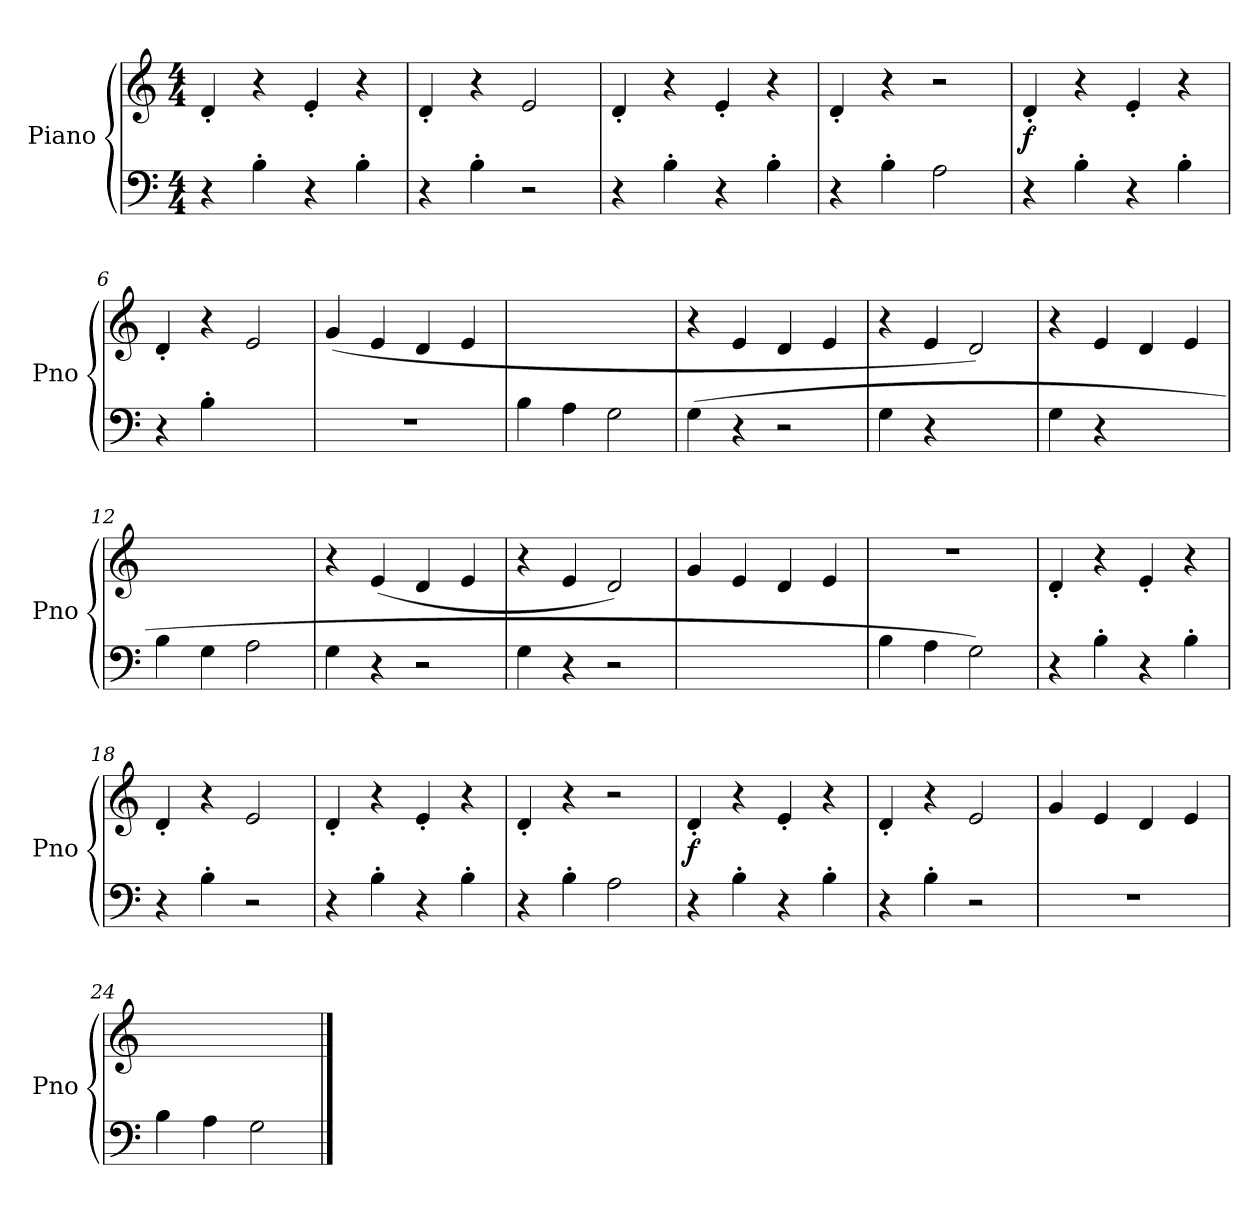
**kern	**kern	**dynam
*part1	*part1	*part1
*staff2	*staff1	*staff1/2
*I"Piano	*	*
*I'Pno	*	*
*clefF4	*clefG2	*
*k[]	*k[]	*
*M4/4	*M4/4	*
*MM120	*MM120	*
=1	=1	=1
4r	4d'/	.
4B'\	4r	.
4r	4e'/	.
4B'\	4r	.
=2	=2	=2
4r	4d'/	.
4B'\	4r	.
2r	2e/	.
=3	=3	=3
4r	4d'/	.
4B'\	4r	.
4r	4e'/	.
4B'\	4r	.
=4	=4	=4
4r	4d'/	.
4B'\	4r	.
2A\	2r	.
!!LO:LB:g=z
=5	=5	=5
!	!	!LO:DY:b
4r	4d'/	f
4B'\	4r	.
4r	4e'/	.
4B'\	4r	.
=6	=6	=6
4r	4d'/	.
4B'\	4r	.
2ryy	2e/	.
=7	=7	=7
1r	(>4g/	.
.	4e/	.
.	4d/	.
.	4e/	.
=8	=8	=8
4B\	1ryy	.
4A\	.	.
2G\)	.	.
!!LO:PB:g=z
=9	=9	=9
(>4G\	4r	.
4r	4e/	.
2r	4d/	.
.	4e/	.
=10	=10	=10
4G\	4r	.
4r	4e/	.
2ryy	2d/)	.
=11	=11	=11
4G\	4r	.
4r	4e/	.
2ryy	4d/	.
.	4e/	.
=12	=12	=12
4B\	1ryy	.
4G\	.	.
2A\	.	.
!!LO:LB:g=z
=13	=13	=13
4G\	4r	.
4r	(>4e/	.
2r	4d/	.
.	4e/	.
=14	=14	=14
4G\	4r	.
4r	4e/	.
2r	2d/)	.
=15	=15	=15
1ryy	(>4g/	.
.	4e/	.
.	4d/	.
.	4e/	.
=16	=16	=16
4B\	1r	.
4A\	.	.
2G\)	.	.
!!LO:LB:g=z
=17	=17	=17
4r	4d'/	.
4B'\	4r	.
4r	4e'/	.
4B'\	4r	.
=18	=18	=18
4r	4d'/	.
4B'\	4r	.
2r	2e/	.
=19	=19	=19
4r	4d'/	.
4B'\	4r	.
4r	4e'/	.
4B'\	4r	.
=20	=20	=20
4r	4d'/	.
4B'\	4r	.
2A\	2r	.
!!LO:LB:g=z
=21	=21	=21
!	!	!LO:DY:b
4r	4d'/	f
4B'\	4r	.
4r	4e'/	.
4B'\	4r	.
=22	=22	=22
4r	4d'/	.
4B'\	4r	.
2r	2e/	.
=23	=23	=23
1r	(>4g/	.
.	4e/	.
.	4d/	.
.	4e/	.
=24	=24	=24
4B\	1ryy	.
4A\	.	.
2G\)	.	.
==	==	==
*-	*-	*-
